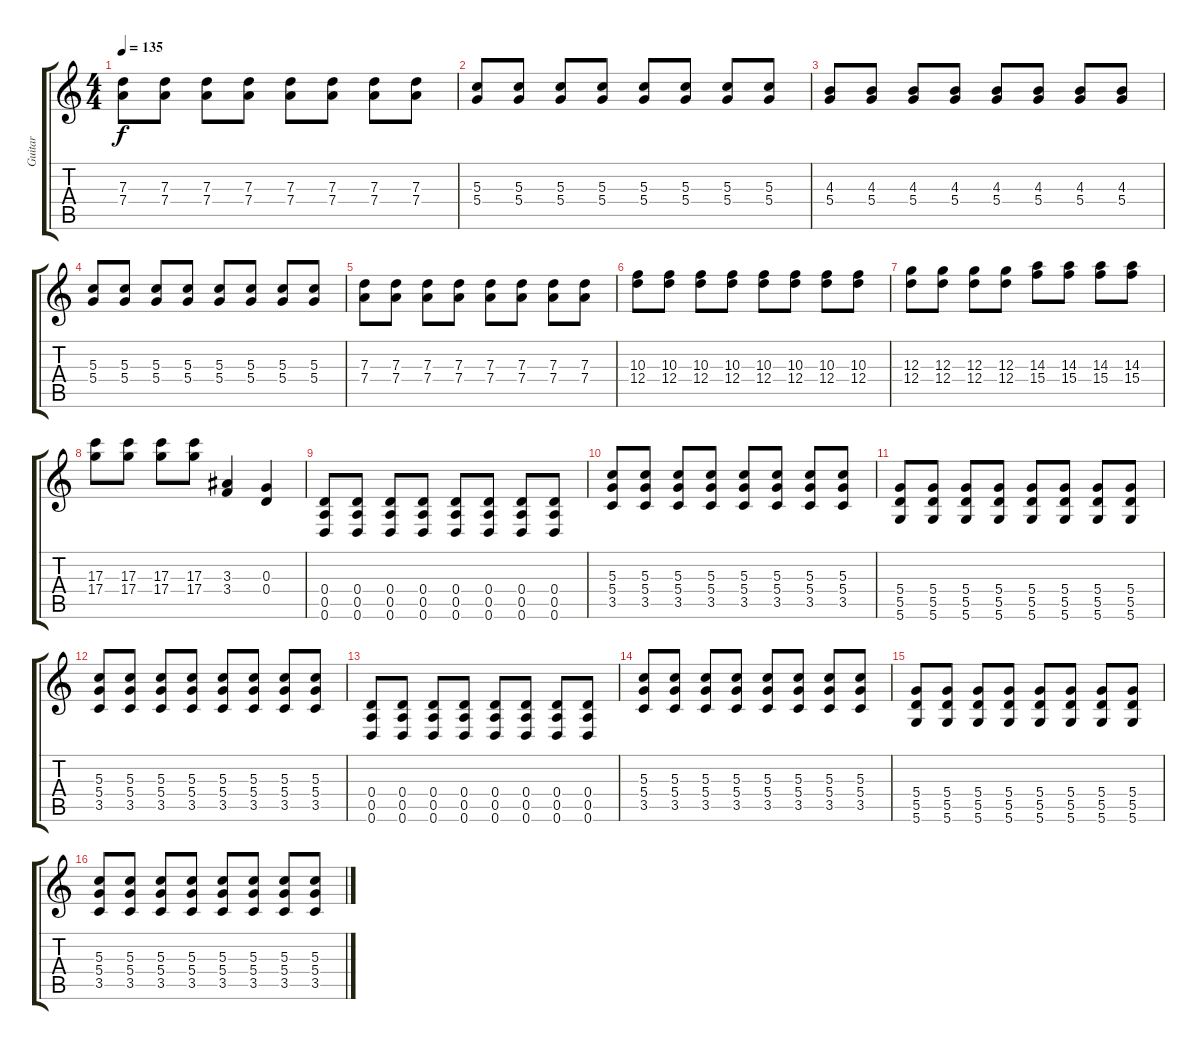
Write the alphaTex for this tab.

\track ("Guitar" "Guitar") {instrument distortionguitar}
\staff {score tabs}
\tuning (E4 B3 G3 D3 A2 D2) {hide}
\ts (4 4)
\tempo 135
\clef g2
\ks c
(7.3 7.4).8{dy f} (7.3 7.4).8 (7.3 7.4).8 (7.3 7.4).8 (7.3 7.4).8 (7.3 7.4).8 (7.3 7.4).8 (7.3 7.4).8 |
(5.3 5.4).8 (5.3 5.4).8 (5.3 5.4).8 (5.3 5.4).8 (5.3 5.4).8 (5.3 5.4).8 (5.3 5.4).8 (5.3 5.4).8 |
(4.3 5.4).8 (4.3 5.4).8 (4.3 5.4).8 (4.3 5.4).8 (4.3 5.4).8 (4.3 5.4).8 (4.3 5.4).8 (4.3 5.4).8 |
(5.3 5.4).8 (5.3 5.4).8 (5.3 5.4).8 (5.3 5.4).8 (5.3 5.4).8 (5.3 5.4).8 (5.3 5.4).8 (5.3 5.4).8 |
(7.3 7.4).8 (7.3 7.4).8 (7.3 7.4).8 (7.3 7.4).8 (7.3 7.4).8 (7.3 7.4).8 (7.3 7.4).8 (7.3 7.4).8 |
(10.3 12.4).8 (10.3 12.4).8 (10.3 12.4).8 (10.3 12.4).8 (10.3 12.4).8 (10.3 12.4).8 (10.3 12.4).8 (10.3 12.4).8 |
(12.3 12.4).8 (12.3 12.4).8 (12.3 12.4).8 (12.3 12.4).8 (14.3 15.4).8 (14.3 15.4).8 (14.3 15.4).8 (14.3 15.4).8 |
(17.3 17.4).8 (17.3 17.4).8 (17.3 17.4).8 (17.3 17.4).8 (3.3 3.4).4 (0.3 0.4).4 |
(0.4 0.5 0.6).8 (0.4 0.5 0.6).8 (0.4 0.5 0.6).8 (0.4 0.5 0.6).8 (0.4 0.5 0.6).8 (0.4 0.5 0.6).8 (0.4 0.5 0.6).8 (0.4 0.5 0.6).8 |
(5.3 5.4 3.5).8 (5.3 5.4 3.5).8 (5.3 5.4 3.5).8 (5.3 5.4 3.5).8 (5.3 5.4 3.5).8 (5.3 5.4 3.5).8 (5.3 5.4 3.5).8 (5.3 5.4 3.5).8 |
(5.4 5.5 5.6).8 (5.4 5.5 5.6).8 (5.4 5.5 5.6).8 (5.4 5.5 5.6).8 (5.4 5.5 5.6).8 (5.4 5.5 5.6).8 (5.4 5.5 5.6).8 (5.4 5.5 5.6).8 |
(5.3 5.4 3.5).8 (5.3 5.4 3.5).8 (5.3 5.4 3.5).8 (5.3 5.4 3.5).8 (5.3 5.4 3.5).8 (5.3 5.4 3.5).8 (5.3 5.4 3.5).8 (5.3 5.4 3.5).8 |
(0.4 0.5 0.6).8 (0.4 0.5 0.6).8 (0.4 0.5 0.6).8 (0.4 0.5 0.6).8 (0.4 0.5 0.6).8 (0.4 0.5 0.6).8 (0.4 0.5 0.6).8 (0.4 0.5 0.6).8 |
(5.3 5.4 3.5).8 (5.3 5.4 3.5).8 (5.3 5.4 3.5).8 (5.3 5.4 3.5).8 (5.3 5.4 3.5).8 (5.3 5.4 3.5).8 (5.3 5.4 3.5).8 (5.3 5.4 3.5).8 |
(5.4 5.5 5.6).8 (5.4 5.5 5.6).8 (5.4 5.5 5.6).8 (5.4 5.5 5.6).8 (5.4 5.5 5.6).8 (5.4 5.5 5.6).8 (5.4 5.5 5.6).8 (5.4 5.5 5.6).8 |
(5.3 5.4 3.5).8 (5.3 5.4 3.5).8 (5.3 5.4 3.5).8 (5.3 5.4 3.5).8 (5.3 5.4 3.5).8 (5.3 5.4 3.5).8 (5.3 5.4 3.5).8 (5.3 5.4 3.5).8
